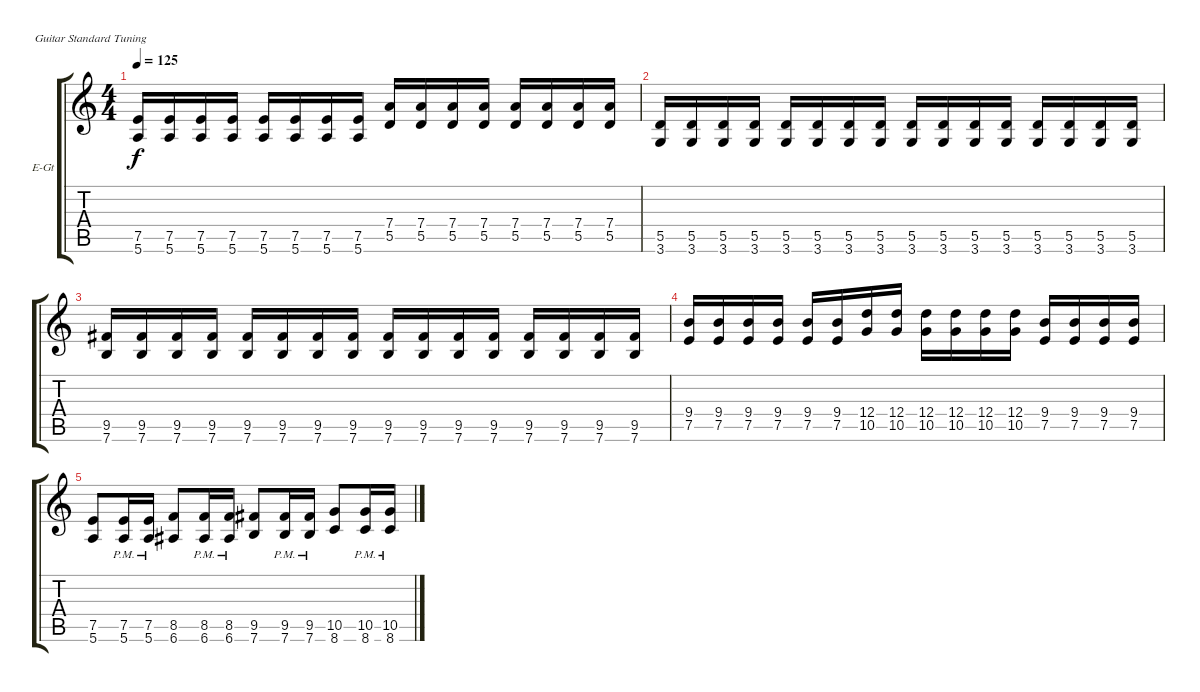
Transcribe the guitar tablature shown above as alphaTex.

\defaultSystemsLayout 4
\bracketExtendMode groupsimilarinstruments
\firstSystemTrackNameOrientation horizontal
\otherSystemsTrackNameOrientation horizontal
\track ("Electric Guitar (Drive)" "E-Gt") {instrument overdrivenguitar}
\staff {score tabs}
\tuning (E4 B3 G3 D3 A2 E2)
\ts (4 4)
\tempo 125
\clef g2
\ks c
(5.6 7.5).16{dy f} (5.6 7.5).16 (5.6 7.5).16 (5.6 7.5).16 (5.6 7.5).16 (5.6 7.5).16 (5.6 7.5).16 (5.6 7.5).16 (5.5 7.4).16 (5.5 7.4).16 (5.5 7.4).16 (5.5 7.4).16 (5.5 7.4).16 (5.5 7.4).16 (5.5 7.4).16 (5.5 7.4).16 |
(3.6 5.5).16 (3.6 5.5).16 (3.6 5.5).16 (3.6 5.5).16 (3.6 5.5).16 (3.6 5.5).16 (3.6 5.5).16 (3.6 5.5).16 (3.6 5.5).16 (3.6 5.5).16 (3.6 5.5).16 (3.6 5.5).16 (3.6 5.5).16 (3.6 5.5).16 (3.6 5.5).16 (3.6 5.5).16 |
(7.6 9.5).16 (7.6 9.5).16 (7.6 9.5).16 (7.6 9.5).16 (7.6 9.5).16 (7.6 9.5).16 (7.6 9.5).16 (7.6 9.5).16 (7.6 9.5).16 (7.6 9.5).16 (7.6 9.5).16 (7.6 9.5).16 (7.6 9.5).16 (7.6 9.5).16 (7.6 9.5).16 (7.6 9.5).16 |
(7.5 9.4).16 (7.5 9.4).16 (7.5 9.4).16 (7.5 9.4).16 (7.5 9.4).16 (7.5 9.4).16 (10.5 12.4).16 (10.5 12.4).16 (10.5 12.4).16 (10.5 12.4).16 (10.5 12.4).16 (10.5 12.4).16 (7.5 9.4).16 (7.5 9.4).16 (7.5 9.4).16 (7.5 9.4).16 |
(5.6 7.5).8 (7.5{pm} 5.6{pm}).16 (7.5{pm} 5.6{pm}).16 (6.6 8.5).8 (8.5{pm} 6.6{pm}).16 (8.5{pm} 6.6{pm}).16 (7.6 9.5).8 (9.5{pm} 7.6{pm}).16 (9.5{pm} 7.6{pm}).16 (8.6 10.5).8 (10.5{pm} 8.6{pm}).16 (10.5{pm} 8.6{pm}).16
